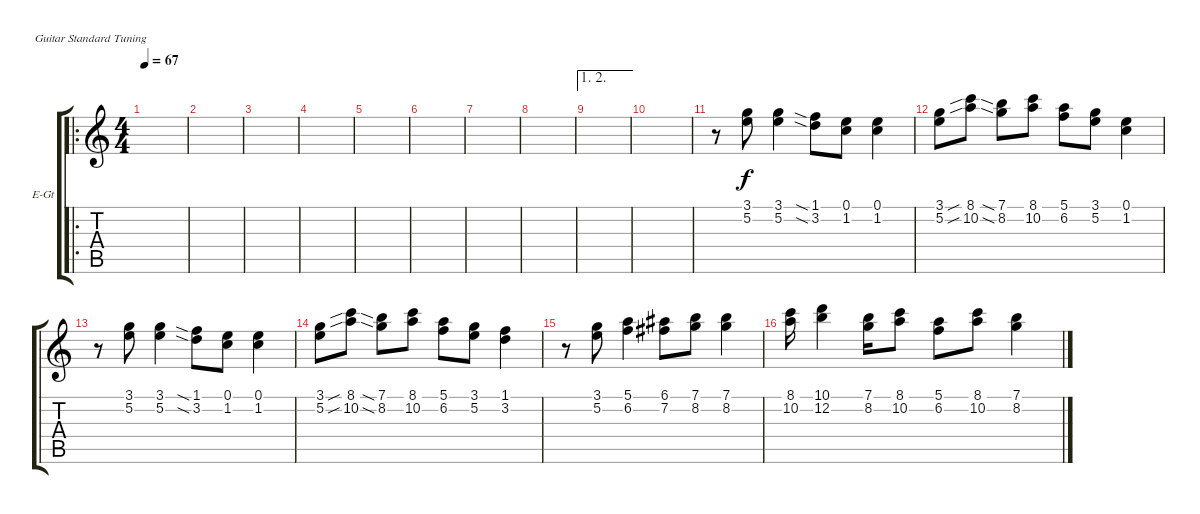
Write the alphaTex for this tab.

\defaultSystemsLayout 4
\bracketExtendMode groupsimilarinstruments
\firstSystemTrackNameOrientation horizontal
\otherSystemsTrackNameOrientation horizontal
\track ("Vocals - Guitar" "E-Gt") {instrument electricguitarclean}
\staff {score tabs}
\tuning (E4 B3 G3 D3 A2 E2)
\ro
\ts (4 4)
\tempo 67
\clef g2
\scale
0.485477
\ks c
|
\scale
0.257261 |
\scale
0.257261 |
\scale
0.333333 |
\scale
0.333333 |
\scale
0.333333 |
\scale
0.333333 |
\scale
0.333333 |
\ae (1 2)
\scale
0.333333 |
\scale
0.333333 |
\scale
0.333333 r.8 (5.2 3.1).8 (3.1 5.2).4 (3.2{sia} 1.1{sia}).8 (1.2 0.1).8 (1.2 0.1).4 |
\scale
0.333333 (3.1 5.2).8 (8.1{sib} 10.2{sib}).8 (8.2{sia} 7.1{sia}).8 (8.1 10.2).8 (5.1 6.2).8 (3.1 5.2).8 (1.2 0.1).4 |
\scale
0.333333 r.8 (5.2 3.1).8 (3.1 5.2).4 (3.2{sia} 1.1{sia}).8 (1.2 0.1).8 (1.2 0.1).4 |
\scale
0.333333 (3.1 5.2).8 (8.1{sib} 10.2{sib}).8 (8.2{sia} 7.1{sia}).8 (8.1 10.2).8 (5.1 6.2).8 (3.1 5.2).8 (3.2 1.1).4 |
\scale
0.333333 r.8 (3.1 5.2).8 (6.2 5.1).4 (7.2 6.1).8 (8.2 7.1).8 (8.2 7.1).4 |
\scale
0.333333 (8.1 10.2).16 (12.2 10.1).4 (7.1 8.2).16 (10.2 8.1).8 (6.2 5.1).8 (10.2 8.1).8 (8.2 7.1).4
